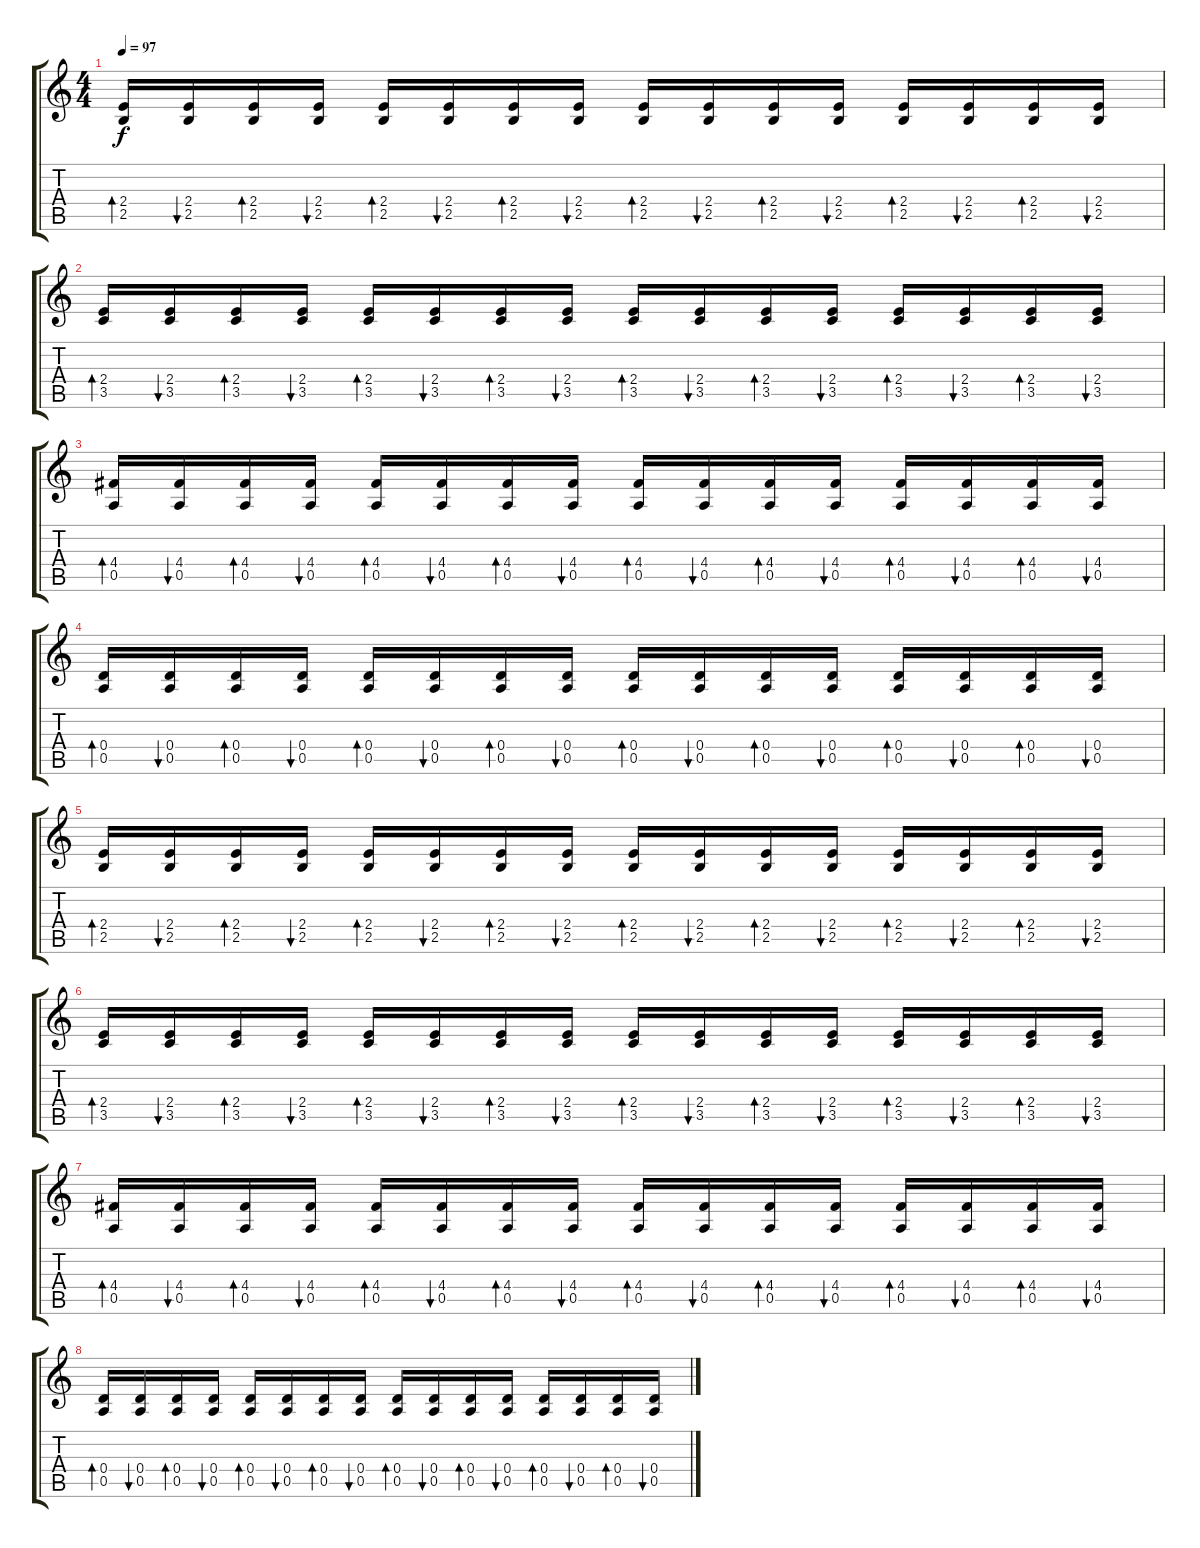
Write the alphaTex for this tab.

\track "" {instrument acousticguitarsteel}
\staff {score tabs}
\tuning (E4 B3 G3 D3 A2 E2) {hide}
\ts (4 4)
\tempo 97
\clef g2
\ks c
(2.4 2.5).16{bd 30 dy f} (2.4 2.5).16{bu 30} (2.4 2.5).16{bd 30} (2.4 2.5).16{bu 30} (2.4 2.5).16{bd 30} (2.4 2.5).16{bu 30} (2.4 2.5).16{bd 30} (2.4 2.5).16{bu 30} (2.4 2.5).16{bd 30} (2.4 2.5).16{bu 30} (2.4 2.5).16{bd 30} (2.4 2.5).16{bu 30} (2.4 2.5).16{bd 30} (2.4 2.5).16{bu 30} (2.4 2.5).16{bd 30} (2.4 2.5).16{bu 30} |
\section ("" "")
(2.4 3.5).16{bd 30 volume 9} (2.4 3.5).16{bu 30} (2.4 3.5).16{bd 30} (2.4 3.5).16{bu 30} (2.4 3.5).16{bd 30} (2.4 3.5).16{bu 30} (2.4 3.5).16{bd 30} (2.4 3.5).16{bu 30} (2.4 3.5).16{bd 30} (2.4 3.5).16{bu 30} (2.4 3.5).16{bd 30} (2.4 3.5).16{bu 30} (2.4 3.5).16{bd 30} (2.4 3.5).16{bu 30} (2.4 3.5).16{bd 30} (2.4 3.5).16{bu 30} |
(4.4 0.5).16{bd 30} (4.4 0.5).16{bu 30} (4.4 0.5).16{bd 30} (4.4 0.5).16{bu 30} (4.4 0.5).16{bd 30} (4.4 0.5).16{bu 30} (4.4 0.5).16{bd 30} (4.4 0.5).16{bu 30} (4.4 0.5).16{bd 30} (4.4 0.5).16{bu 30} (4.4 0.5).16{bd 30} (4.4 0.5).16{bu 30} (4.4 0.5).16{bd 30} (4.4 0.5).16{bu 30} (4.4 0.5).16{bd 30} (4.4 0.5).16{bu 30} |
(0.4 0.5).16{bd 30} (0.4 0.5).16{bu 30} (0.4 0.5).16{bd 30} (0.4 0.5).16{bu 30} (0.4 0.5).16{bd 30} (0.4 0.5).16{bu 30} (0.4 0.5).16{bd 30} (0.4 0.5).16{bu 30} (0.4 0.5).16{bd 30} (0.4 0.5).16{bu 30} (0.4 0.5).16{bd 30} (0.4 0.5).16{bu 30} (0.4 0.5).16{bd 30} (0.4 0.5).16{bu 30} (0.4 0.5).16{bd 30} (0.4 0.5).16{bu 30} |
(2.4 2.5).16{bd 30} (2.4 2.5).16{bu 30} (2.4 2.5).16{bd 30} (2.4 2.5).16{bu 30} (2.4 2.5).16{bd 30} (2.4 2.5).16{bu 30} (2.4 2.5).16{bd 30} (2.4 2.5).16{bu 30} (2.4 2.5).16{bd 30} (2.4 2.5).16{bu 30} (2.4 2.5).16{bd 30} (2.4 2.5).16{bu 30} (2.4 2.5).16{bd 30} (2.4 2.5).16{bu 30} (2.4 2.5).16{bd 30} (2.4 2.5).16{bu 30} |
\section ("" "")
(2.4 3.5).16{bd 30} (2.4 3.5).16{bu 30} (2.4 3.5).16{bd 30} (2.4 3.5).16{bu 30} (2.4 3.5).16{bd 30} (2.4 3.5).16{bu 30} (2.4 3.5).16{bd 30} (2.4 3.5).16{bu 30} (2.4 3.5).16{bd 30} (2.4 3.5).16{bu 30} (2.4 3.5).16{bd 30} (2.4 3.5).16{bu 30} (2.4 3.5).16{bd 30} (2.4 3.5).16{bu 30} (2.4 3.5).16{bd 30} (2.4 3.5).16{bu 30} |
(4.4 0.5).16{bd 30} (4.4 0.5).16{bu 30} (4.4 0.5).16{bd 30} (4.4 0.5).16{bu 30} (4.4 0.5).16{bd 30} (4.4 0.5).16{bu 30} (4.4 0.5).16{bd 30} (4.4 0.5).16{bu 30} (4.4 0.5).16{bd 30} (4.4 0.5).16{bu 30} (4.4 0.5).16{bd 30} (4.4 0.5).16{bu 30} (4.4 0.5).16{bd 30} (4.4 0.5).16{bu 30} (4.4 0.5).16{bd 30} (4.4 0.5).16{bu 30} |
(0.4 0.5).16{bd 30} (0.4 0.5).16{bu 30} (0.4 0.5).16{bd 30} (0.4 0.5).16{bu 30} (0.4 0.5).16{bd 30} (0.4 0.5).16{bu 30} (0.4 0.5).16{bd 30} (0.4 0.5).16{bu 30} (0.4 0.5).16{bd 30} (0.4 0.5).16{bu 30} (0.4 0.5).16{bd 30} (0.4 0.5).16{bu 30} (0.4 0.5).16{bd 30} (0.4 0.5).16{bu 30} (0.4 0.5).16{bd 30} (0.4 0.5).16{bu 30}
